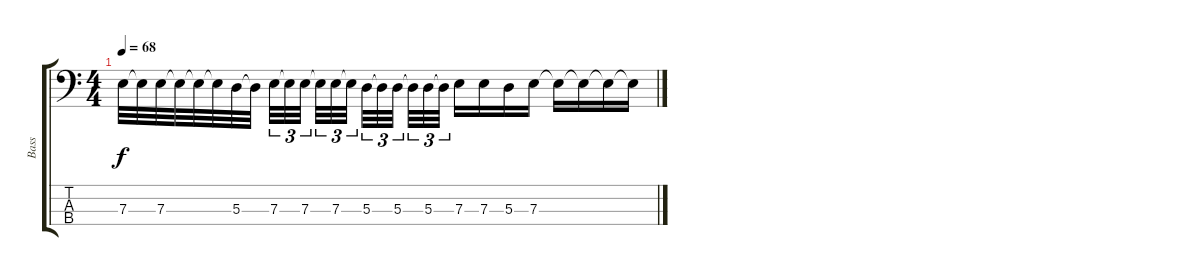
\track ("Bass" "Bass") {instrument electricbassfinger}
\staff {score tabs}
\tuning (G2 D2 A1 E1) {hide}
\ts (4 4)
\tempo 68
\clef f4
\ks c
7.3.32{dy f} 7.3{t}.32 7.3.32 7.3{t}.32 7.3{t}.32 7.3{t}.32 5.3.32 5.3{t}.32 7.3.32{tu (3 2)} 7.3{t}.32{tu (3 2)} 7.3.32{tu (3 2)} 7.3{t}.32{tu (3 2)} 7.3.32{tu (3 2)} 7.3{t}.32{tu (3 2)} 5.3.32{tu (3 2)} 5.3{t}.32{tu (3 2)} 5.3.32{tu (3 2)} 5.3{t}.32{tu (3 2)} 5.3.32{tu (3 2)} 5.3{t}.32{tu (3 2)} 7.3.16 7.3.16 5.3.16 7.3.16 7.3{t}.16 7.3{t}.16 7.3{t}.16 7.3{t}.16
